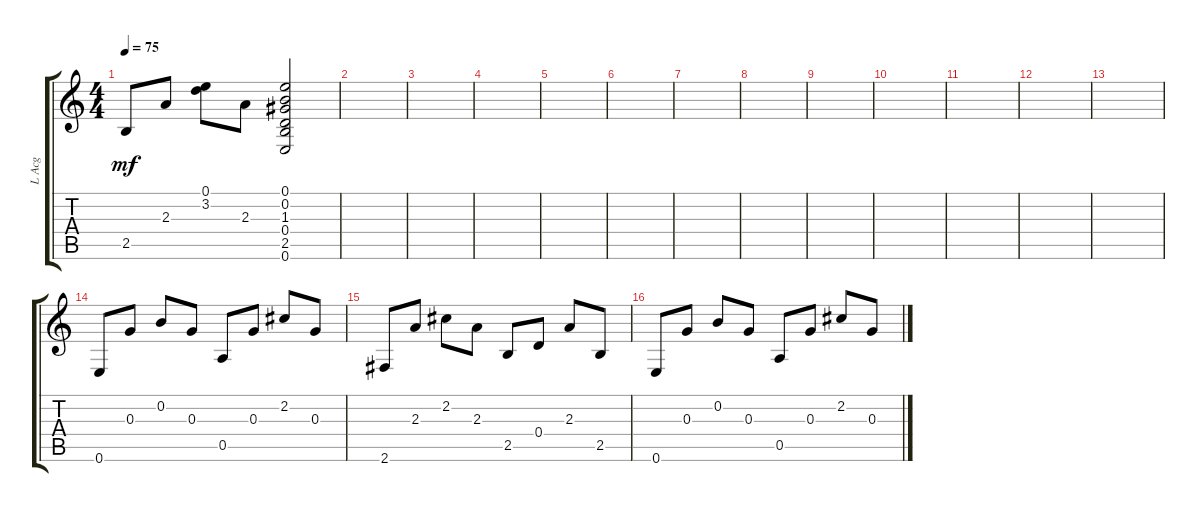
\track ("L Acg" "L Acg") {instrument acousticguitarsteel}
\staff {score tabs}
\tuning (E4 B3 G3 D3 A2 E2) {hide}
\ts (4 4)
\tempo 75
\clef g2
\ks c
2.5.8{dy mf} 2.3.8 (0.1 3.2).8 2.3.8 (0.1 0.2 1.3 0.4 2.5 0.6).2 |
|
|
|
|
|
|
|
|
|
|
|
|
0.6.8 0.3.8 0.2.8 0.3.8 0.5.8 0.3.8 2.2.8 0.3.8 |
2.6.8 2.3.8 2.2.8 2.3.8 2.5.8 0.4.8 2.3.8 2.5.8 |
0.6.8 0.3.8 0.2.8 0.3.8 0.5.8 0.3.8 2.2.8 0.3.8
